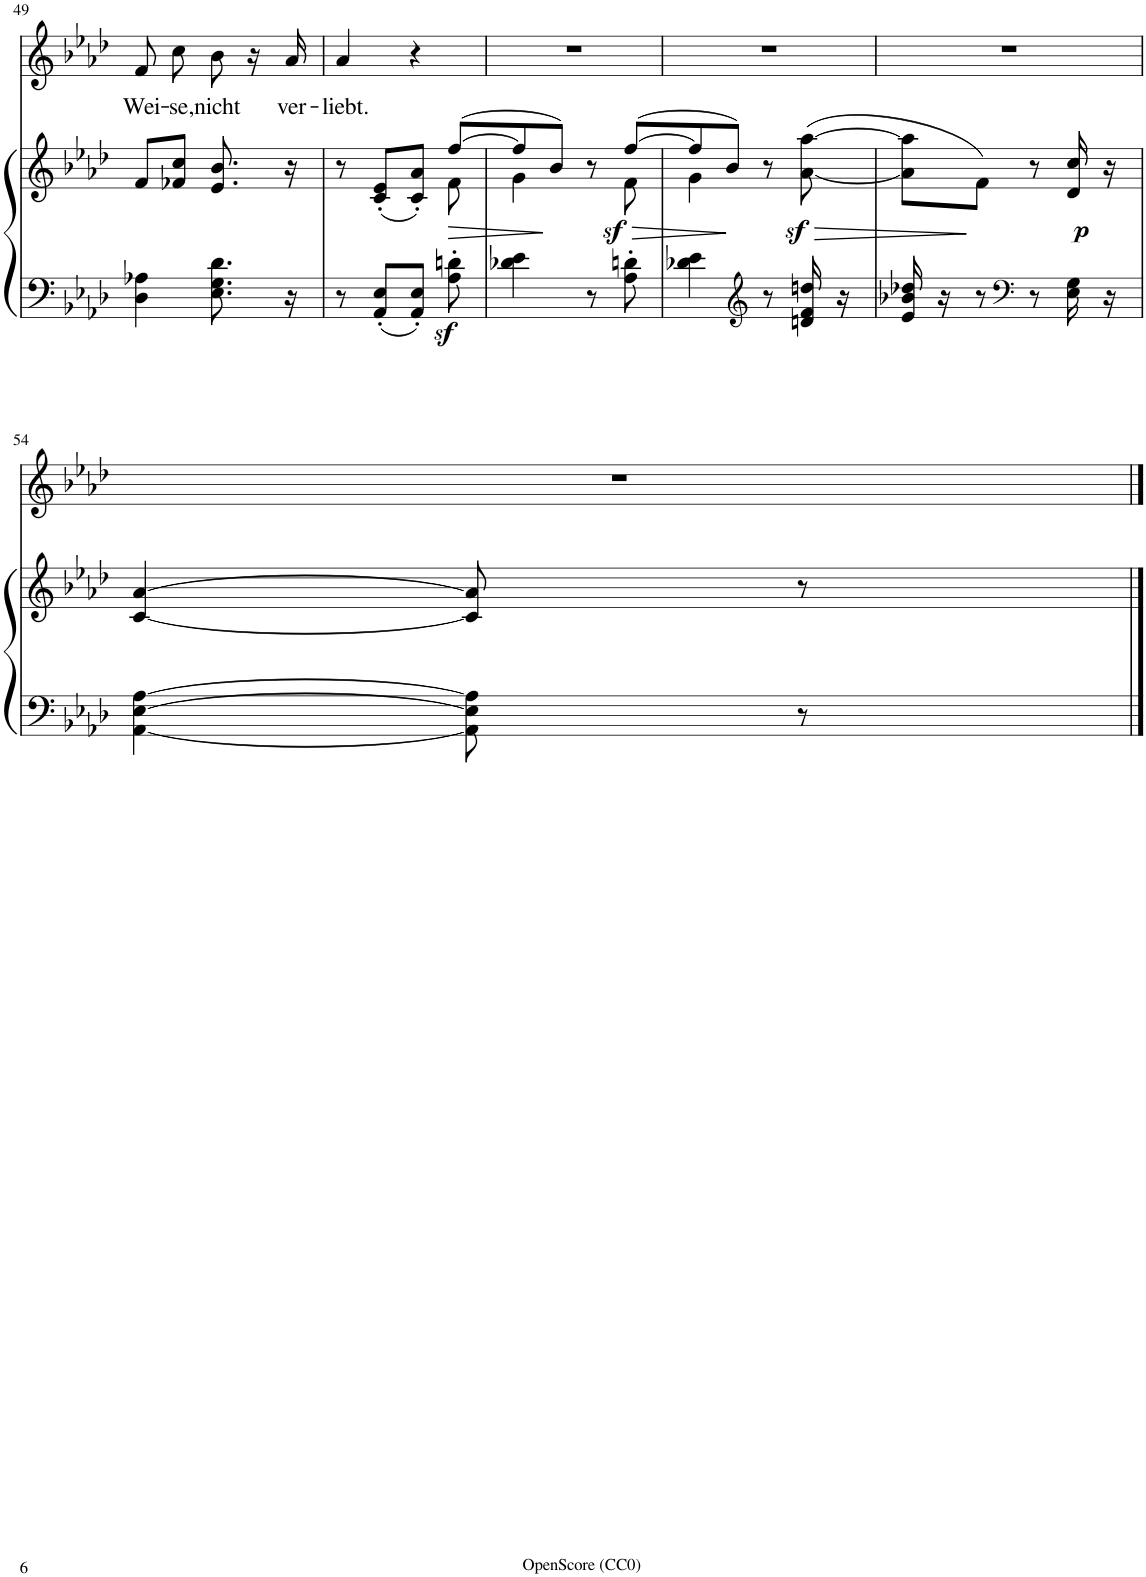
**kern	**kern	**dynam	**kern	**text
*part2	*part2	*part2	*part1	*part1
*staff3	*staff2	*staff2/3	*staff1	*staff1
*I"Piano	*	*	*I"Voice	*
*I'Pno	*	*	*	*
!!LO:PB:g=z
*clefF4	*clefG2	*	*clefG2	*
*k[b-e-a-d-]	*k[b-e-a-d-]	*	*k[b-e-a-d-]	*
*M4/8	*M4/8	*	*M4/8	*
=49	=49	=49	=49	=49
!	!	!	!	!LO:LY:b
4D-\ 4A-X\	8f/L	.	8f/	Wei-
!	!	!	!	!LO:LY:b
.	8f-X/ 8cc/J	.	8cc\	-se,
!	!	!	!	!LO:LY:b
8.E-\ 8.G\ 8.d-\	8.e-/ 8.b-/	.	8b-\	nicht
.	.	.	16r	.
!	!	!	!	!LO:LY:b
16r	16r	.	16a-/	ver-
=50	=50	=50	=50	=50
*	*^	*	*	*
!	!	!	!	!	!LO:LY:b
8r	8r	4.ryy	.	4a-/	-liebt.
8AA-/' 8E-/'L	(8c/'< 8e-/'<L	.	.	.	.
8AA-/' 8E-/'J	8c/'< 8a-/'<J)	.	.	4r	.
!	!	!	!LO:HP:b	!	!
8A-\z<' 8dn\z<'	([8ff/L	8f\	>	.	.
=51	=51	=51	=51	=51	=51
4d-X\ 4e-\	8ff/]	4g\	.	2r	.
.	8b-/J)	.	]	.	.
8r	8r	8ryy	.	.	.
!	!	!	!LO:HP:b	!	!
!	!	!	!LO:DY:n=1:b	!	!
8A-\' 8dn\'	([8ff/L	8f\	> sf	.	.
=52	=52	=52	=52	=52	=52
4d-X\ 4e-\	8ff/]	4g\	.	2r	.
.	8b-/J)	.	]	.	.
*clefG2	*	*	*	*	*
8r	8r	4ryy	.	.	.
!	!	!	!LO:HP:b	!	!
!	!	!	!LO:DY:n=1:b	!	!
16dn/ 16f/ 16ddn/	([8a-\ [8aa-\	.	> sf	.	.
16r	.	.	.	.	.
*	*v	*v	*	*	*
=53	=53	=53	=53	=53
16e-/ 16b-X/ 16dd-X/	8a-\] 8aa-\]L	.	2r	.
16r	.	.	.	.
8r	8f\J)	]	.	.
*clefF4	*	*	*	*
8r	8r	.	.	.
!	!	!LO:DY:b	!	!
16E-\ 16G\	16d-/ 16cc/	p	.	.
16r	16r	.	.	.
!!LO:LB:g=z
=54	=54	=54	=54	=54
[4AA-\ [4E-\ [4A-\	[4c/ [4a-/	.	2r	.
8AA-\] 8E-\] 8A-\]	8c/] 8a-/]	.	.	.
8r	8r	.	.	.
==	==	==	==	==
*-	*-	*-	*-	*-
